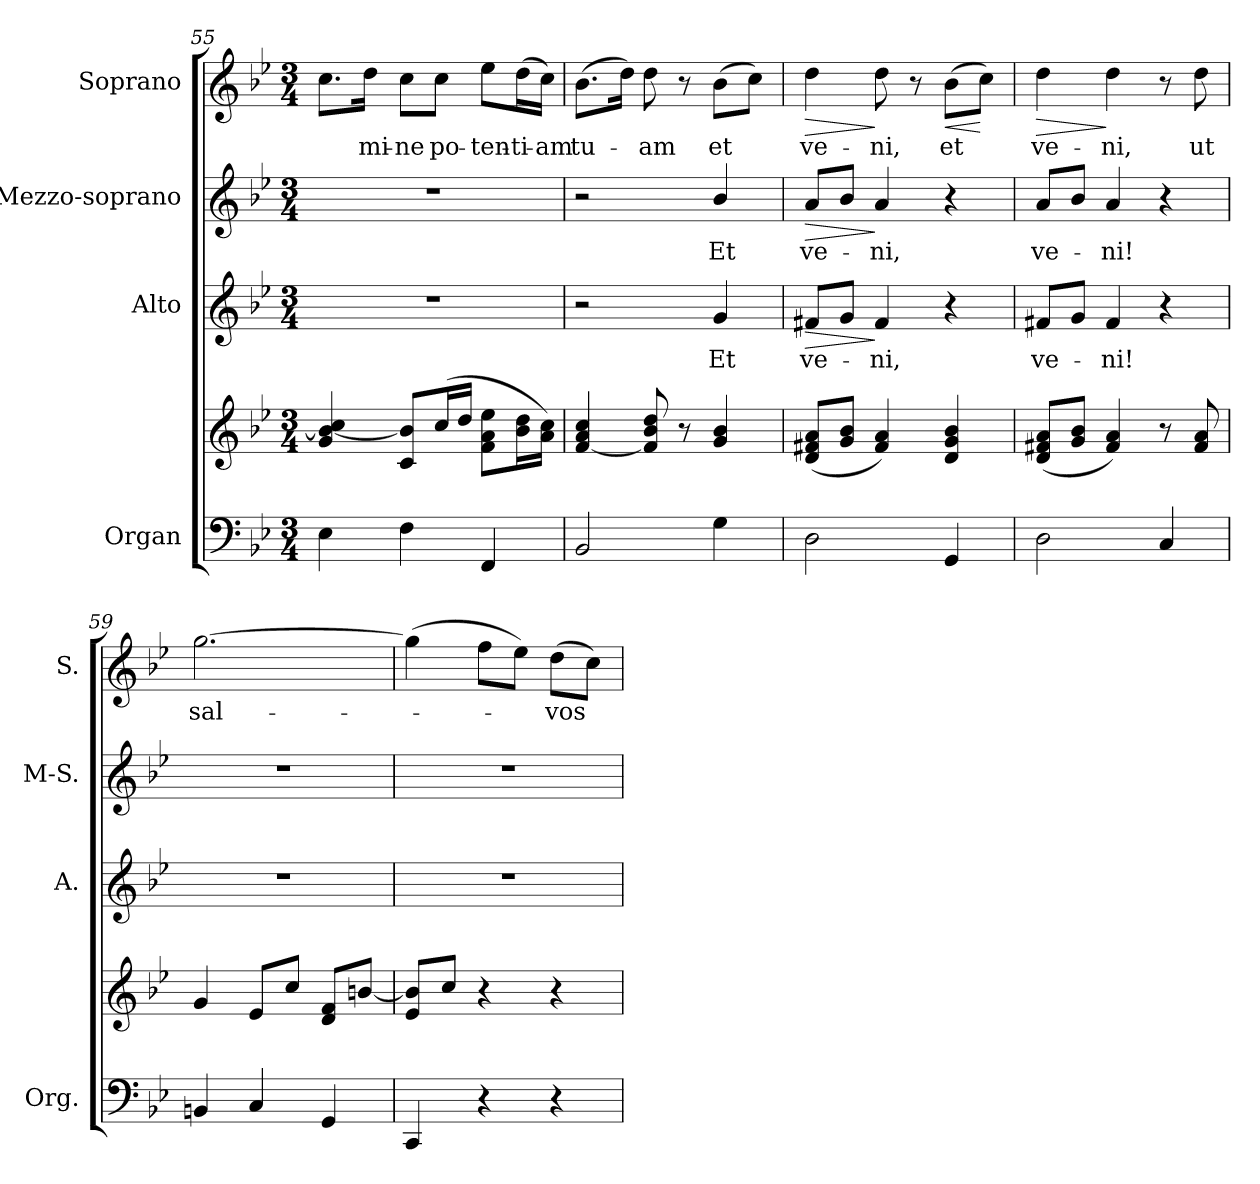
**kern	**kern	**kern	**text	**dynam	**kern	**text	**dynam	**kern	**text	**dynam
*part4	*part4	*part3	*part3	*part3	*part2	*part2	*part2	*part1	*part1	*part1
*staff5	*staff4	*staff3	*staff3	*staff3	*staff2	*staff2	*staff2	*staff1	*staff1	*staff1
*I"Organ	*	*I"Alto	*	*	*I"Mezzo-soprano	*	*	*I"Soprano	*	*
*I'Org.	*	*I'A.	*	*	*I'M-S.	*	*	*I'S.	*	*
*clefF4	*clefG2	*clefG2	*	*	*clefG2	*	*	*clefG2	*	*
*k[b-e-]	*k[b-e-]	*k[b-e-]	*	*	*k[b-e-]	*	*	*k[b-e-]	*	*
*B-:	*B-:	*B-:	*	*	*B-:	*	*	*B-:	*	*
*M3/4	*M3/4	*M3/4	*	*	*M3/4	*	*	*M3/4	*	*
=55	=55	=55	=55	=55	=55	=55	=55	=55	=55	=55
!	!	!LO:N:vis=1	!	!	!LO:N:vis=1	!	!	!	!	!
4E-i\	4gi/ 4b-i_ 4cci	2.r	.	.	2.r	.	.	8.cci\L	.	.
!	!	!	!	!	!	!	!	!	!LO:LY:b:color=#000000	!
.	.	.	.	.	.	.	.	16ddi\Jk	-mi-	.
!	!	!	!	!	!	!	!	!	!LO:LY:b:color=#000000	!
4Fi\	8ci/ 8b-i]L	.	.	.	.	.	.	8cci\L	-ne	.
!	!	!	!	!	!	!	!	!	!LO:LY:b:color=#000000	!
.	(16cci/L	.	.	.	.	.	.	8cci\J	po-	.
.	16ddi/JJ	.	.	.	.	.	.	.	.	.
!	!	!	!	!	!	!	!	!	!LO:LY:b:color=#000000	!
4FFi/	8fi\ 8ai 8ee-iL	.	.	.	.	.	.	8ee-i\L	-ten-	.
!	!	!	!	!	!	!	!	!	!LO:LY:b:color=#000000	!
.	16b-i\ 16ddiL	.	.	.	.	.	.	(16ddi\L	-ti-	.
!	!	!	!	!	!	!	!	!	!LO:LY:b:color=#000000	!
.	16ai\ 16cciJJ)	.	.	.	.	.	.	16cci\JJ)	-am	.
=56	=56	=56	=56	=56	=56	=56	=56	=56	=56	=56
!	!	!	!	!	!	!	!	!	!LO:LY:b:color=#000000	!
2BB-i/	[4fi/ 4ai 4cci	2r	.	.	2r	.	.	(8.b-i\L	tu-	.
.	.	.	.	.	.	.	.	16ddi\Jk)	.	.
!	!	!	!	!	!	!	!	!	!LO:LY:b:color=#000000	!
.	8fi/] 8b-i 8ddi	.	.	.	.	.	.	8ddi\	-am	.
.	8r	.	.	.	.	.	.	8r	.	.
!	!	!	!LO:LY:b:color=#000000	!	!	!	!	!	!	!
!	!	!	!	!	!	!LO:LY:b:color=#000000	!	!	!	!
!	!	!	!	!	!	!	!	!	!LO:LY:b:color=#000000	!
4Gi\	4gi/ 4b-i	4gi/	Et	.	4b-i/	Et	.	(8b-i\L	et	.
.	.	.	.	.	.	.	.	8cci\J)	.	.
=57	=57	=57	=57	=57	=57	=57	=57	=57	=57	=57
!	!	!	!LO:LY:b:color=#000000	!LO:HP:b	!	!	!	!	!	!
!	!	!	!	!	!	!LO:LY:b:color=#000000	!LO:HP:b	!	!	!
!	!	!	!	!	!	!	!	!	!LO:LY:b:color=#000000	!LO:HP:b
2Di\	(8di/ 8f#Xi 8aiL	8f#Xi/L	ve-	>	8ai/L	ve-	>	4ddi\	ve-	>
.	8gi/ 8b-iJ	8gi/J	.	.	8b-i/J	.	.	.	.	.
!	!	!	!LO:LY:b:color=#000000	!	!	!	!	!	!	!
!	!	!	!	!	!	!LO:LY:b:color=#000000	!	!	!	!
!	!	!	!	!	!	!	!	!	!LO:LY:b:color=#000000	!
.	4f#i/ 4ai)	4f#i/	-ni,	]	4ai/	-ni,	]	8ddi\	-ni,	]
.	.	.	.	.	.	.	.	8r	.	.
!	!	!	!	!	!	!	!	!	!LO:LY:b:color=#000000	!LO:HP:b
4GGi/	4di/ 4gi 4b-i	4r	.	.	4r	.	.	(8b-i\L	et	<
.	.	.	.	.	.	.	.	8cci\J)	.	[
=58	=58	=58	=58	=58	=58	=58	=58	=58	=58	=58
!	!	!	!LO:LY:b:color=#000000	!	!	!	!	!	!	!
!	!	!	!	!	!	!LO:LY:b:color=#000000	!	!	!	!
!	!	!	!	!	!	!	!	!	!LO:LY:b:color=#000000	!LO:HP:b
2Di\	(8di/ 8f#Xi 8aiL	8f#Xi/L	ve-	.	8ai/L	ve-	.	4ddi\	ve-	>
.	8gi/ 8b-iJ	8gi/J	.	.	8b-i/J	.	.	.	.	.
!	!	!	!LO:LY:b:color=#000000	!	!	!	!	!	!	!
!	!	!	!	!	!	!LO:LY:b:color=#000000	!	!	!	!
!	!	!	!	!	!	!	!	!	!LO:LY:b:color=#000000	!
.	4f#i/ 4ai)	4f#i/	-ni!	.	4ai/	-ni!	.	4ddi\	-ni,	]
4Ci/	8r	4r	.	.	4r	.	.	8r	.	.
!	!	!	!	!	!	!	!	!	!LO:LY:b:color=#000000	!
.	8f#i/ 8ai	.	.	.	.	.	.	8ddi\	ut	.
!!LO:LB:g=z
=59	=59	=59	=59	=59	=59	=59	=59	=59	=59	=59
!	!	!LO:N:vis=1	!	!	!LO:N:vis=1	!	!	!	!	!
!	!	!	!	!	!	!	!	!	!LO:LY:b:color=#000000	!
4BBni/	4gi/	2.r	.	.	2.r	.	.	[2.ggi\	sal-	.
4Ci/	8e-i/L	.	.	.	.	.	.	.	.	.
.	8cci/J	.	.	.	.	.	.	.	.	.
4GGi/	8di/ 8fiL	.	.	.	.	.	.	.	.	.
.	[8bni/J	.	.	.	.	.	.	.	.	.
=60	=60	=60	=60	=60	=60	=60	=60	=60	=60	=60
!	!	!LO:N:vis=1	!	!	!LO:N:vis=1	!	!	!	!	!
4CCi/	8e-i/ 8bi]L	2.r	.	.	2.r	.	.	(4ggi\]	.	.
.	8cci/J	.	.	.	.	.	.	.	.	.
4r	4r	.	.	.	.	.	.	8ffi\L	.	.
.	.	.	.	.	.	.	.	8ee-i\J)	.	.
!	!	!	!	!	!	!	!	!	!LO:LY:b:color=#000000	!
4r	4r	.	.	.	.	.	.	(8ddi\L	-vos	.
.	.	.	.	.	.	.	.	8cci\J)	.	.
=	=	=	=	=	=	=	=	=	=	=
*-	*-	*-	*-	*-	*-	*-	*-	*-	*-	*-
